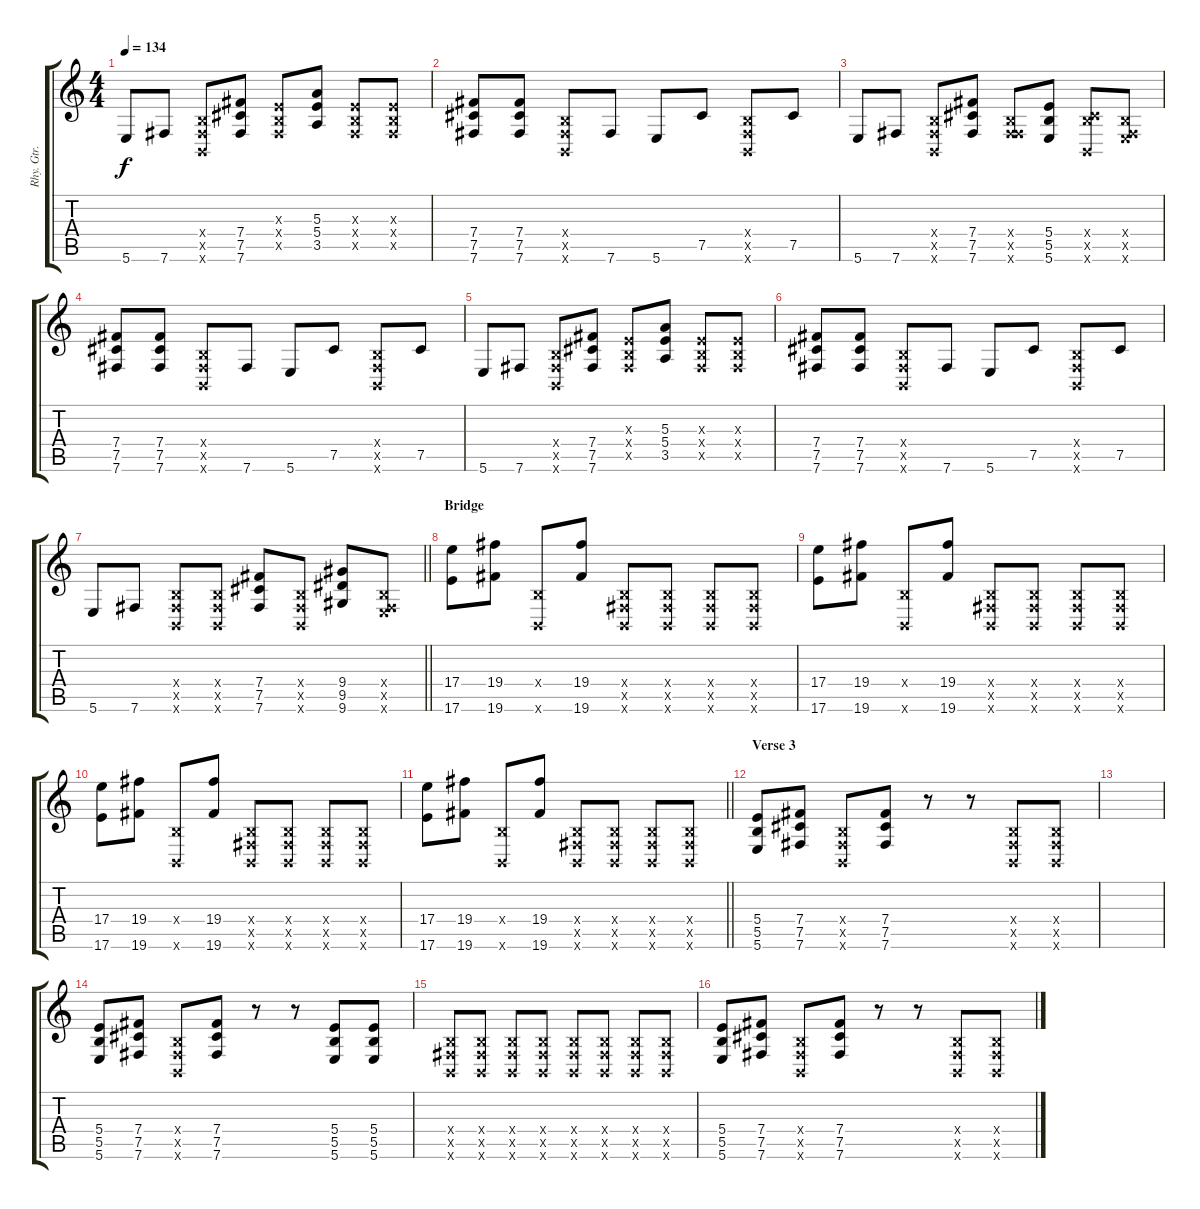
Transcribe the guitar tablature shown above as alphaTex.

\track ("Rhy. Gtr. 1" "Rhy. Gtr. ") {instrument distortionguitar}
\staff {score tabs}
\tuning (Db4 Ab3 E3 B2 Gb2 B1) {hide}
\ts (4 4)
\tempo 134
\clef g2
\ks c
5.6.8{dy f} 7.6.8 (0.4{x} 0.5{x} 0.6{x}).8 (7.4 7.5 7.6).8 (0.3{x} 0.4{x} 0.5{x}).8 (5.3 5.4 3.5).8 (0.3{x} 0.4{x} 0.5{x}).8 (0.3{x} 0.4{x} 0.5{x}).8 |
(7.4 7.5 7.6).8 (7.4 7.5 7.6).8 (0.4{x} 0.5{x} 0.6{x}).8 7.6.8 5.6.8 7.5.8 (0.4{x} 0.5{x} 0.6{x}).8 7.5.8 |
5.6.8 7.6.8 (0.4{x} 0.5{x} 0.6{x}).8 (7.4 7.5 7.6).8 (0.4{x} 0.5{x} 7.6{x}).8 (5.4 5.5 5.6).8 (0.4{x} 7.5{x} 0.6{x}).8 (0.4{x} 0.5{x} 5.6{x}).8 |
(7.4 7.5 7.6).8 (7.4 7.5 7.6).8 (0.4{x} 0.5{x} 0.6{x}).8 7.6.8 5.6.8 7.5.8 (0.4{x} 0.5{x} 0.6{x}).8 7.5.8 |
5.6.8 7.6.8 (0.4{x} 0.5{x} 0.6{x}).8 (7.4 7.5 7.6).8 (0.3{x} 0.4{x} 0.5{x}).8 (5.3 5.4 3.5).8 (0.3{x} 0.4{x} 0.5{x}).8 (0.3{x} 0.4{x} 0.5{x}).8 |
(7.4 7.5 7.6).8 (7.4 7.5 7.6).8 (0.4{x} 0.5{x} 0.6{x}).8 7.6.8 5.6.8 7.5.8 (0.4{x} 0.5{x} 0.6{x}).8 7.5.8 |
\barLineRight lightlight
5.6.8 7.6.8 (0.4{x} 0.5{x} 0.6{x}).8 (0.4{x} 0.5{x} 0.6{x}).8 (7.4 7.5 7.6).8 (0.4{x} 0.5{x} 0.6{x}).8 (9.4 9.5 9.6).8 (0.4{x} 0.5{x} 5.6{x}).8 |
\section ("" "Bridge")
(17.4 17.6).8 (19.4 19.6).8 (0.4{x} 0.6{x}).8 (19.4 19.6).8 (0.4{x} 0.5{x} 0.6{x}).8 (0.4{x} 0.5{x} 0.6{x}).8 (0.4{x} 0.5{x} 0.6{x}).8 (0.4{x} 0.5{x} 0.6{x}).8 |
(17.4 17.6).8 (19.4 19.6).8 (0.4{x} 0.6{x}).8 (19.4 19.6).8 (0.4{x} 0.5{x} 0.6{x}).8 (0.4{x} 0.5{x} 0.6{x}).8 (0.4{x} 0.5{x} 0.6{x}).8 (0.4{x} 0.5{x} 0.6{x}).8 |
(17.4 17.6).8 (19.4 19.6).8 (0.4{x} 0.6{x}).8 (19.4 19.6).8 (0.4{x} 0.5{x} 0.6{x}).8 (0.4{x} 0.5{x} 0.6{x}).8 (0.4{x} 0.5{x} 0.6{x}).8 (0.4{x} 0.5{x} 0.6{x}).8 |
\barLineRight lightlight
(17.4 17.6).8 (19.4 19.6).8 (0.4{x} 0.6{x}).8 (19.4 19.6).8 (0.4{x} 0.5{x} 0.6{x}).8 (0.4{x} 0.5{x} 0.6{x}).8 (0.4{x} 0.5{x} 0.6{x}).8 (0.4{x} 0.5{x} 0.6{x}).8 |
\section ("" "Verse 3")
(5.4 5.5 5.6).8 (7.4 7.5 7.6).8 (0.4{x} 0.5{x} 0.6{x}).8 (7.4 7.5 7.6).8 r.8 r.8 (0.4{x} 0.5{x} 0.6{x}).8 (0.4{x} 0.5{x} 0.6{x}).8 |
|
(5.4 5.5 5.6).8 (7.4 7.5 7.6).8 (0.4{x} 0.5{x} 0.6{x}).8 (7.4 7.5 7.6).8 r.8 r.8 (5.4 5.5 5.6).8 (5.4 5.5 5.6).8 |
(0.4{x} 0.5{x} 0.6{x}).8 (0.4{x} 0.5{x} 0.6{x}).8 (0.4{x} 0.5{x} 0.6{x}).8 (0.4{x} 0.5{x} 0.6{x}).8 (0.4{x} 0.5{x} 0.6{x}).8 (0.4{x} 0.5{x} 0.6{x}).8 (0.4{x} 0.5{x} 0.6{x}).8 (0.4{x} 0.5{x} 0.6{x}).8 |
(5.4 5.5 5.6).8 (7.4 7.5 7.6).8 (0.4{x} 0.5{x} 0.6{x}).8 (7.4 7.5 7.6).8 r.8 r.8 (0.4{x} 0.5{x} 0.6{x}).8 (0.4{x} 0.5{x} 0.6{x}).8
